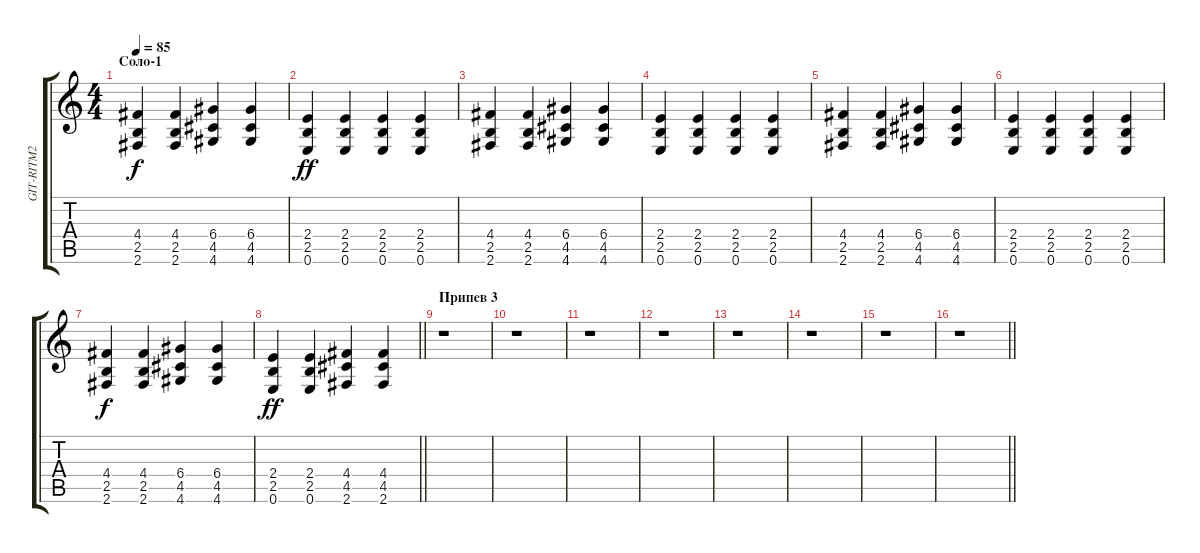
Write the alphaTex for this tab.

\track ("GIT-RITM2" "GIT-RITM2") {instrument distortionguitar}
\staff {score tabs}
\tuning (E4 B3 G3 D3 A2 E2) {hide}
\ts (4 4)
\section ("" "Соло-1")
\tempo 85
\clef g2
\ks c
(4.4 2.5 2.6).4{dy f} (4.4 2.5 2.6).4 (6.4 4.5 4.6).4 (6.4 4.5 4.6).4 |
(2.4 2.5 0.6).4{dy ff} (2.4 2.5 0.6).4 (2.4 2.5 0.6).4 (2.4 2.5 0.6).4 |
(4.4 2.5 2.6).4 (4.4 2.5 2.6).4 (6.4 4.5 4.6).4 (6.4 4.5 4.6).4 |
(2.4 2.5 0.6).4 (2.4 2.5 0.6).4 (2.4 2.5 0.6).4 (2.4 2.5 0.6).4 |
(4.4 2.5 2.6).4 (4.4 2.5 2.6).4 (6.4 4.5 4.6).4 (6.4 4.5 4.6).4 |
(2.4 2.5 0.6).4 (2.4 2.5 0.6).4 (2.4 2.5 0.6).4 (2.4 2.5 0.6).4 |
(4.4 2.5 2.6).4{dy f} (4.4 2.5 2.6).4 (6.4 4.5 4.6).4 (6.4 4.5 4.6).4 |
\barLineRight lightlight
(2.4 2.5 0.6).4{dy ff} (2.4 2.5 0.6).4 (4.4 4.5 2.6).4 (4.4 4.5 2.6).4 |
\section ("" "Припев 3")
r.1 |
r.1 |
r.1 |
r.1 |
r.1 |
r.1 |
r.1 |
\barLineRight lightlight
r.1
